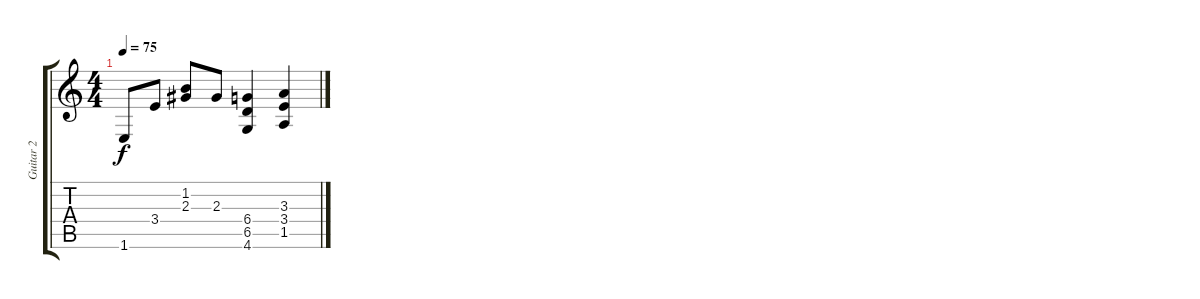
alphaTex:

\track ("Guitar 2" "Guitar 2") {instrument overdrivenguitar}
\staff {score tabs}
\tuning (Eb4 Bb3 Gb3 Db3 Ab2 Eb2) {hide}
\ts (4 4)
\tempo 75
\clef g2
\ks c
1.6.8{dy f} 3.4.8 (1.2 2.3).8 2.3.8 (6.4 6.5 4.6).4 (3.3 3.4 1.5).4
